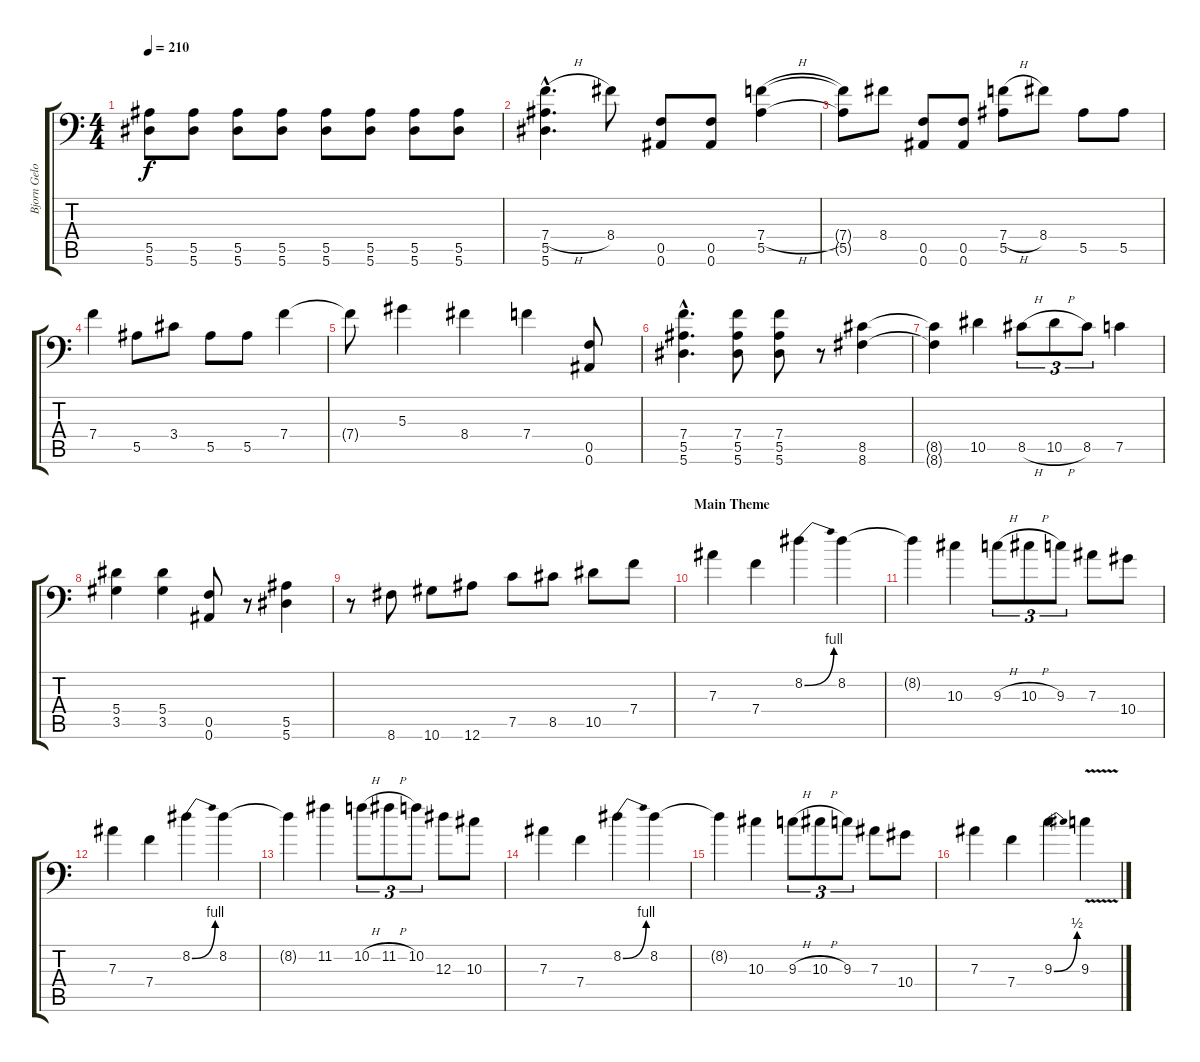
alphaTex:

\track ("Bjorn Gelotte" "Bjorn Gelo") {instrument distortionguitar}
\staff {score tabs}
\tuning (C4 G3 Eb3 Bb2 F2 Bb1) {hide}
\ts (4 4)
\tempo 210
\clef f4
\ks c
(5.5{t} 5.6{t}).8{dy f} (5.5 5.6).8 (5.5 5.6).8 (5.5 5.6).8 (5.5 5.6).8 (5.5 5.6).8 (5.5 5.6).8 (5.5 5.6).8 |
(7.4{h hac} 5.5{hac} 5.6{hac}).4{d} 8.4.8 (0.5 0.6).8 (0.5 0.6).8 (7.4{h} 5.5).4 |
(7.4{t} 5.5{t}).8 8.4.8 (0.5 0.6).8 (0.5 0.6).8 (7.4{h} 5.5).8 8.4.8 5.5.8 5.5.8 |
7.4.4 5.5.8 3.4.8 5.5.8 5.5.8 7.4.4 |
7.4{t}.8 5.3.4 8.4.4 7.4.4 (0.5 0.6).8 |
(7.4{hac} 5.5{hac} 5.6{hac}).4{d} (7.4 5.5 5.6).8 (7.4 5.5 5.6).8 r.8 (8.5 8.6).4 |
(8.5{t} 8.6{t}).4 10.5.4 8.5{h}.8{tu (3 2)} 10.5{h}.8{tu (3 2)} 8.5.8{tu (3 2)} 7.5.4 |
(5.4 3.5).4 (5.4 3.5).4 (0.5 0.6).8 r.8 (5.5 5.6).4 |
r.8 8.6.8 10.6.8 12.6.8 7.5.8 8.5.8 10.5.8 7.4.8 |
\section ("" "Main Theme")
7.3.4 7.4.4 8.2{be (bend 0 0 60 4)}.4 8.2.4 |
8.2{t}.4 10.3.4 9.3{h}.8{tu (3 2)} 10.3{h}.8{tu (3 2)} 9.3.8{tu (3 2)} 7.3.8 10.4.8 |
7.3.4 7.4.4 8.2{be (bend 0 0 60 4)}.4 8.2.4 |
8.2{t}.4 11.2.4 10.2{h}.8{tu (3 2)} 11.2{h}.8{tu (3 2)} 10.2.8{tu (3 2)} 12.3.8 10.3.8 |
7.3.4 7.4.4 8.2{be (bend 0 0 60 4)}.4 8.2.4 |
8.2{t}.4 10.3.4 9.3{h}.8{tu (3 2)} 10.3{h}.8{tu (3 2)} 9.3.8{tu (3 2)} 7.3.8 10.4.8 |
7.3.4 7.4.4 9.3{be (bend 0 0 60 2)}.4 9.3{v}.4
